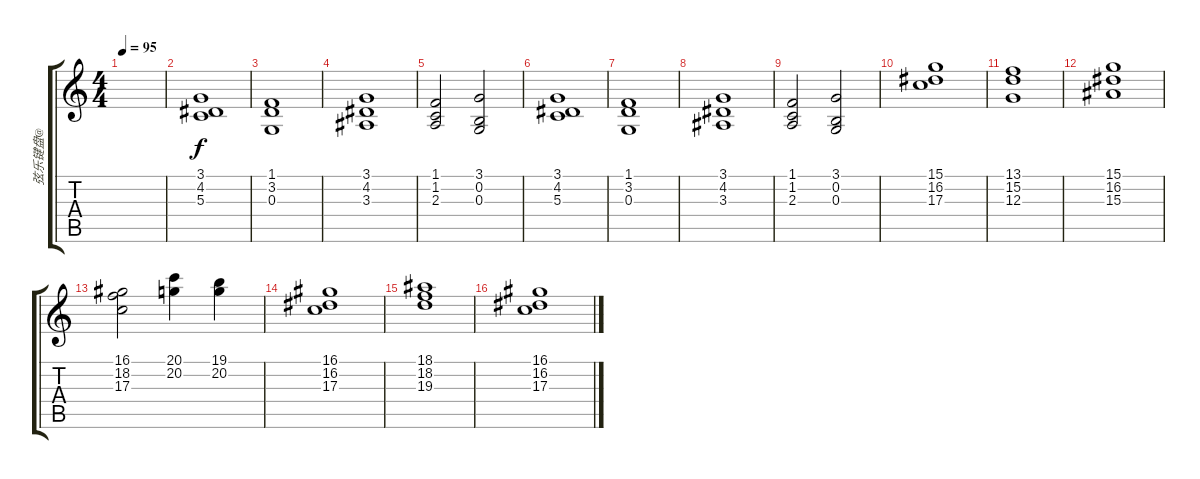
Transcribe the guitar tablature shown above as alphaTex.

\track ("弦乐键盘@" "弦乐键盘@") {instrument synthstrings2}
\staff {score tabs}
\tuning (E4 B3 G3 D3 A2 E2) {hide}
\ts (4 4)
\tempo 95
\clef g2
\ks c
|
(3.1 4.2 5.3).1 |
(1.1 3.2 0.3).1 |
(3.1 4.2 3.3).1 |
(1.1 1.2 2.3).2 (3.1 0.2 0.3).2 |
(3.1 4.2 5.3).1 |
(1.1 3.2 0.3).1 |
(3.1 4.2 3.3).1 |
(1.1 1.2 2.3).2 (3.1 0.2 0.3).2 |
(15.1 16.2 17.3).1 |
(13.1 15.2 12.3).1 |
(15.1 16.2 15.3).1 |
(16.1 18.2 17.3).2 (20.1 20.2).4 (19.1 20.2).4 |
(16.1 16.2 17.3).1 |
(18.1 18.2 19.3).1 |
(16.1 16.2 17.3).1
